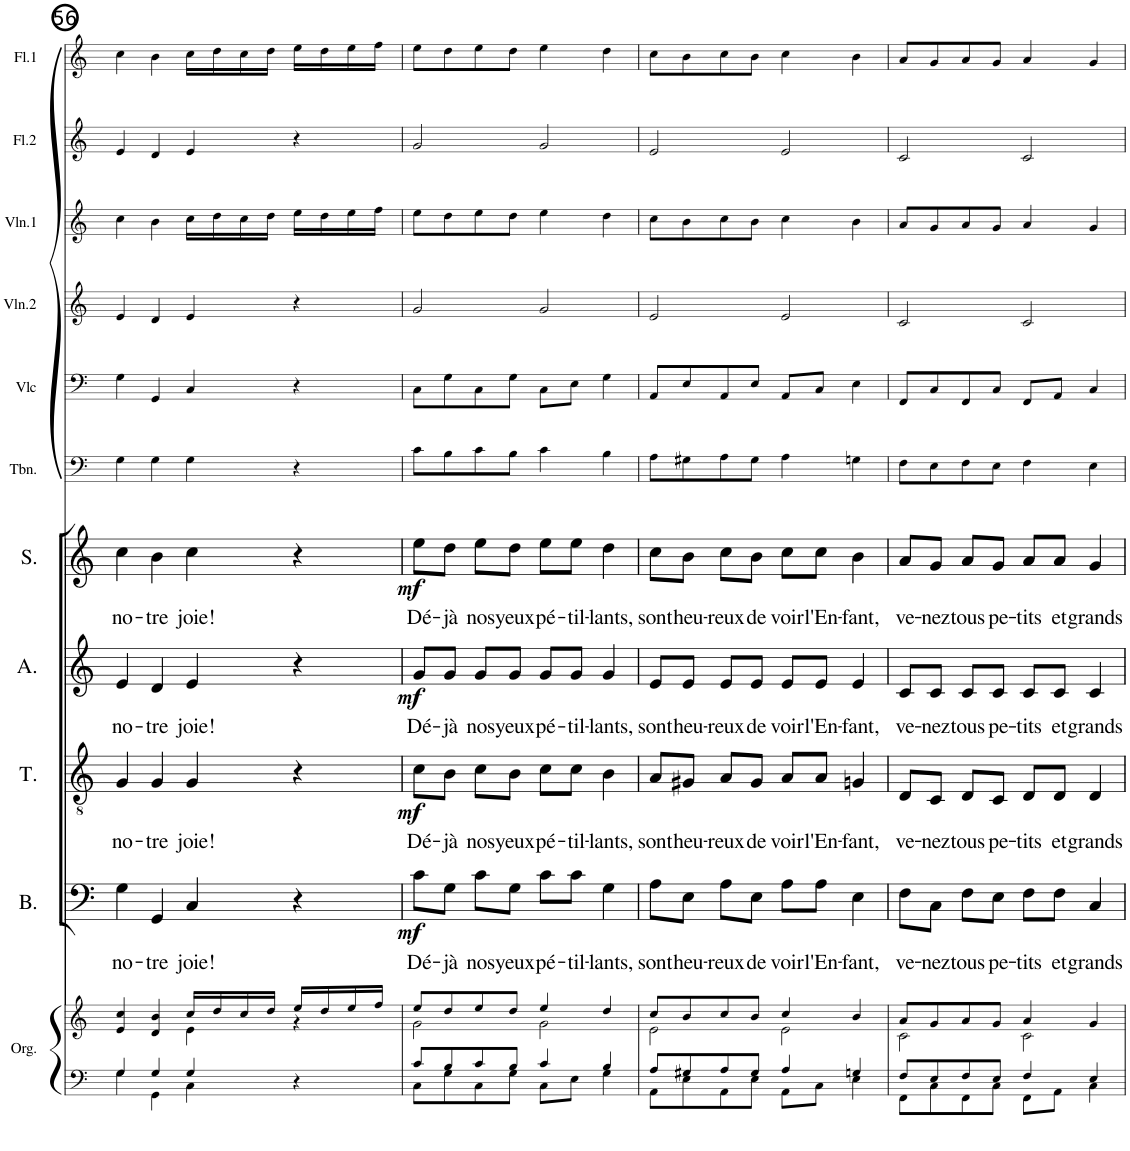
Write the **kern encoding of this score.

**kern	**kern	**kern	**text	**dynam	**kern	**text	**dynam	**kern	**text	**dynam	**kern	**text	**dynam	**kern	**kern	**kern	**kern	**kern	**kern
*part11	*part11	*part10	*part10	*part10	*part9	*part9	*part9	*part8	*part8	*part8	*part7	*part7	*part7	*part6	*part5	*part4	*part3	*part2	*part1
*staff12	*staff11	*staff10	*staff10	*staff10	*staff9	*staff9	*staff9	*staff8	*staff8	*staff8	*staff7	*staff7	*staff7	*staff6	*staff5	*staff4	*staff3	*staff2	*staff1
*I"Orgue	*	*I"Bass	*	*	*I"Ténor	*	*	*I"Alto	*	*	*I"Soprano	*	*	*I"Trombone	*I"Violoncelle	*I"Violon 2	*I"Violon 1	*I"Flûte 2	*I"Flûte 1
*I'Org.	*	*I'B.	*	*	*I'T.	*	*	*I'A.	*	*	*I'S.	*	*	*I'Tbn.	*I'Vlc	*I'Vln.2	*I'Vln.1	*I'Fl.2	*I'Fl.1
!!LO:PB:g=z
*clefF4	*clefG2	*clefF4	*	*	*clefGv2	*	*	*clefG2	*	*	*clefG2	*	*	*clefF4	*clefF4	*clefG2	*clefG2	*clefG2	*clefG2
*k[]	*k[]	*k[]	*	*	*k[]	*	*	*k[]	*	*	*k[]	*	*	*k[]	*k[]	*k[]	*k[]	*k[]	*k[]
*M4/4	*M4/4	*M4/4	*	*	*M4/4	*	*	*M4/4	*	*	*M4/4	*	*	*M4/4	*M4/4	*M4/4	*M4/4	*M4/4	*M4/4
*met(c)	*met(c)	*met(c)	*	*	*met(c)	*	*	*met(c)	*	*	*met(c)	*	*	*met(c)	*met(c)	*met(c)	*met(c)	*met(c)	*met(c)
=56	=56	=56	=56	=56	=56	=56	=56	=56	=56	=56	=56	=56	=56	=56	=56	=56	=56	=56	=56
*^	*^	*	*	*	*	*	*	*	*	*	*	*	*	*	*	*	*	*	*
!	!	!	!	!	!LO:LY:b	!	!	!LO:LY:b	!	!	!LO:LY:b	!	!	!LO:LY:b	!	!	!	!	!	!	!
4G/	4G\	4e/ 4cc/	2ryy	4G\	no-	.	4G/	no-	.	4e/	no-	.	4cc\	no-	.	4G\	4G\	4e/	4cc\	4e/	4cc\
!	!	!	!	!	!LO:LY:b	!	!	!LO:LY:b	!	!	!LO:LY:b	!	!	!LO:LY:b	!	!	!	!	!	!	!
4G/	4GG\	4d/ 4b/	.	4GG/	-tre	.	4G/	-tre	.	4d/	-tre	.	4b\	-tre	.	4G\	4GG/	4d/	4b\	4d/	4b\
!	!	!	!	!	!LO:LY:b	!	!	!LO:LY:b	!	!	!LO:LY:b	!	!	!LO:LY:b	!	!	!	!	!	!	!
4G/	4C\	16cc/LL	4e\	4C/	joie!	.	4G/	joie!	.	4e/	joie!	.	4cc\	joie!	.	4G\	4C/	4e/	16cc\LL	4e/	16cc\LL
.	.	16dd/	.	.	.	.	.	.	.	.	.	.	.	.	.	.	.	.	16dd\	.	16dd\
.	.	16cc/	.	.	.	.	.	.	.	.	.	.	.	.	.	.	.	.	16cc\	.	16cc\
.	.	16dd/JJ	.	.	.	.	.	.	.	.	.	.	.	.	.	.	.	.	16dd\JJ	.	16dd\JJ
4r	4ryy	16ee/LL	4r	4r	.	.	4r	.	.	4r	.	.	4r	.	.	4r	4r	4r	16ee\LL	4r	16ee\LL
.	.	16dd/	.	.	.	.	.	.	.	.	.	.	.	.	.	.	.	.	16dd\	.	16dd\
.	.	16ee/	.	.	.	.	.	.	.	.	.	.	.	.	.	.	.	.	16ee\	.	16ee\
.	.	16ff/JJ	.	.	.	.	.	.	.	.	.	.	.	.	.	.	.	.	16ff\JJ	.	16ff\JJ
=57	=57	=57	=57	=57	=57	=57	=57	=57	=57	=57	=57	=57	=57	=57	=57	=57	=57	=57	=57	=57	=57
!	!	!	!	!	!LO:LY:b	!LO:DY:b	!	!LO:LY:b	!LO:DY:b	!	!LO:LY:b	!LO:DY:b	!	!LO:LY:b	!LO:DY:b	!	!	!	!	!	!
8c/L	8C\L	8ee/L	2g\	8c\L	Dé-	mf	8c\L	Dé-	mf	8g/L	Dé-	mf	8ee\L	Dé-	mf	8c\L	8C\L	2g/	8ee\L	2g/	8ee\L
!	!	!	!	!	!LO:LY:b	!	!	!LO:LY:b	!	!	!LO:LY:b	!	!	!LO:LY:b	!	!	!	!	!	!	!
8B/	8G\	8dd/	.	8G\J	-jà	.	8B\J	-jà	.	8g/J	-jà	.	8dd\J	-jà	.	8B\	8G\	.	8dd\	.	8dd\
!	!	!	!	!	!LO:LY:b	!	!	!LO:LY:b	!	!	!LO:LY:b	!	!	!LO:LY:b	!	!	!	!	!	!	!
8c/	8C\	8ee/	.	8c\L	nos	.	8c\L	nos	.	8g/L	nos	.	8ee\L	nos	.	8c\	8C\	.	8ee\	.	8ee\
!	!	!	!	!	!LO:LY:b	!	!	!LO:LY:b	!	!	!LO:LY:b	!	!	!LO:LY:b	!	!	!	!	!	!	!
8B/J	8G\J	8dd/J	.	8G\J	yeux	.	8B\J	yeux	.	8g/J	yeux	.	8dd\J	yeux	.	8B\J	8G\J	.	8dd\J	.	8dd\J
!	!	!	!	!	!LO:LY:b	!	!	!LO:LY:b	!	!	!LO:LY:b	!	!	!LO:LY:b	!	!	!	!	!	!	!
4c/	8C\L	4ee/	2g\	8c\L	pé-	.	8c\L	pé-	.	8g/L	pé-	.	8ee\L	pé-	.	4c\	8C\L	2g/	4ee\	2g/	4ee\
!	!	!	!	!	!LO:LY:b	!	!	!LO:LY:b	!	!	!LO:LY:b	!	!	!LO:LY:b	!	!	!	!	!	!	!
.	8E\J	.	.	8c\J	-til-	.	8c\J	-til-	.	8g/J	-til-	.	8ee\J	-til-	.	.	8E\J	.	.	.	.
!	!	!	!	!	!LO:LY:b	!	!	!LO:LY:b	!	!	!LO:LY:b	!	!	!LO:LY:b	!	!	!	!	!	!	!
4B/	4G\	4dd/	.	4G\	-lants,	.	4B\	-lants,	.	4g/	-lants,	.	4dd\	-lants,	.	4B\	4G\	.	4dd\	.	4dd\
=58	=58	=58	=58	=58	=58	=58	=58	=58	=58	=58	=58	=58	=58	=58	=58	=58	=58	=58	=58	=58	=58
!	!	!	!	!	!LO:LY:b	!	!	!LO:LY:b	!	!	!LO:LY:b	!	!	!LO:LY:b	!	!	!	!	!	!	!
8A/L	8AA\L	8cc/L	2e\	8A\L	sont	.	8A/L	sont	.	8e/L	sont	.	8cc\L	sont	.	8A\L	8AA/L	2e/	8cc\L	2e/	8cc\L
!	!	!	!	!	!LO:LY:b	!	!	!LO:LY:b	!	!	!LO:LY:b	!	!	!LO:LY:b	!	!	!	!	!	!	!
8G#X/	8E\	8b/	.	8E\J	heu-	.	8G#X/J	heu-	.	8e/J	heu-	.	8b\J	heu-	.	8G#X\	8E/	.	8b\	.	8b\
!	!	!	!	!	!LO:LY:b	!	!	!LO:LY:b	!	!	!LO:LY:b	!	!	!LO:LY:b	!	!	!	!	!	!	!
8A/	8AA\	8cc/	.	8A\L	-reux	.	8A/L	-reux	.	8e/L	-reux	.	8cc\L	-reux	.	8A\	8AA/	.	8cc\	.	8cc\
!	!	!	!	!	!LO:LY:b	!	!	!LO:LY:b	!	!	!LO:LY:b	!	!	!LO:LY:b	!	!	!	!	!	!	!
8G#/J	8E\J	8b/J	.	8E\J	de	.	8G#/J	de	.	8e/J	de	.	8b\J	de	.	8G#\J	8E/J	.	8b\J	.	8b\J
!	!	!	!	!	!LO:LY:b	!	!	!LO:LY:b	!	!	!LO:LY:b	!	!	!LO:LY:b	!	!	!	!	!	!	!
4A/	8AA\L	4cc/	2e\	8A\L	voir	.	8A/L	voir	.	8e/L	voir	.	8cc\L	voir	.	4A\	8AA/L	2e/	4cc\	2e/	4cc\
!	!	!	!	!	!LO:LY:b	!	!	!LO:LY:b	!	!	!LO:LY:b	!	!	!LO:LY:b	!	!	!	!	!	!	!
.	8C\J	.	.	8A\J	l'En-	.	8A/J	l'En-	.	8e/J	l'En-	.	8cc\J	l'En-	.	.	8C/J	.	.	.	.
!	!	!	!	!	!LO:LY:b	!	!	!LO:LY:b	!	!	!LO:LY:b	!	!	!LO:LY:b	!	!	!	!	!	!	!
4Gn/	4E\	4b/	.	4E\	-fant,	.	4Gn/	-fant,	.	4e/	-fant,	.	4b\	-fant,	.	4Gn\	4E\	.	4b\	.	4b\
=59	=59	=59	=59	=59	=59	=59	=59	=59	=59	=59	=59	=59	=59	=59	=59	=59	=59	=59	=59	=59	=59
!	!	!	!	!	!LO:LY:b	!	!	!LO:LY:b	!	!	!LO:LY:b	!	!	!LO:LY:b	!	!	!	!	!	!	!
8F/L	8FF\L	8a/L	2c\	8F\L	ve-	.	8D/L	ve-	.	8c/L	ve-	.	8a/L	ve-	.	8F\L	8FF/L	2c/	8a/L	2c/	8a/L
!	!	!	!	!	!LO:LY:b	!	!	!LO:LY:b	!	!	!LO:LY:b	!	!	!LO:LY:b	!	!	!	!	!	!	!
8E/	8C\	8g/	.	8C\J	-nez	.	8C/J	-nez	.	8c/J	-nez	.	8g/J	-nez	.	8E\	8C/	.	8g/	.	8g/
!	!	!	!	!	!LO:LY:b	!	!	!LO:LY:b	!	!	!LO:LY:b	!	!	!LO:LY:b	!	!	!	!	!	!	!
8F/	8FF\	8a/	.	8F\L	tous	.	8D/L	tous	.	8c/L	tous	.	8a/L	tous	.	8F\	8FF/	.	8a/	.	8a/
!	!	!	!	!	!LO:LY:b	!	!	!LO:LY:b	!	!	!LO:LY:b	!	!	!LO:LY:b	!	!	!	!	!	!	!
8E/J	8C\J	8g/J	.	8E\J	pe-	.	8C/J	pe-	.	8c/J	pe-	.	8g/J	pe-	.	8E\J	8C/J	.	8g/J	.	8g/J
!	!	!	!	!	!LO:LY:b	!	!	!LO:LY:b	!	!	!LO:LY:b	!	!	!LO:LY:b	!	!	!	!	!	!	!
4F/	8FF\L	4a/	2c\	8F\L	-tits	.	8D/L	-tits	.	8c/L	-tits	.	8a/L	-tits	.	4F\	8FF/L	2c/	4a/	2c/	4a/
!	!	!	!	!	!LO:LY:b	!	!	!LO:LY:b	!	!	!LO:LY:b	!	!	!LO:LY:b	!	!	!	!	!	!	!
.	8AA\J	.	.	8F\J	et	.	8D/J	et	.	8c/J	et	.	8a/J	et	.	.	8AA/J	.	.	.	.
!	!	!	!	!	!LO:LY:b	!	!	!LO:LY:b	!	!	!LO:LY:b	!	!	!LO:LY:b	!	!	!	!	!	!	!
4E/	4C\	4g/	.	4C/	grands	.	4D/	grands	.	4c/	grands	.	4g/	grands	.	4E\	4C/	.	4g/	.	4g/
*v	*v	*	*	*	*	*	*	*	*	*	*	*	*	*	*	*	*	*	*	*	*
*	*v	*v	*	*	*	*	*	*	*	*	*	*	*	*	*	*	*	*	*	*
=	=	=	=	=	=	=	=	=	=	=	=	=	=	=	=	=	=	=	=
*-	*-	*-	*-	*-	*-	*-	*-	*-	*-	*-	*-	*-	*-	*-	*-	*-	*-	*-	*-
